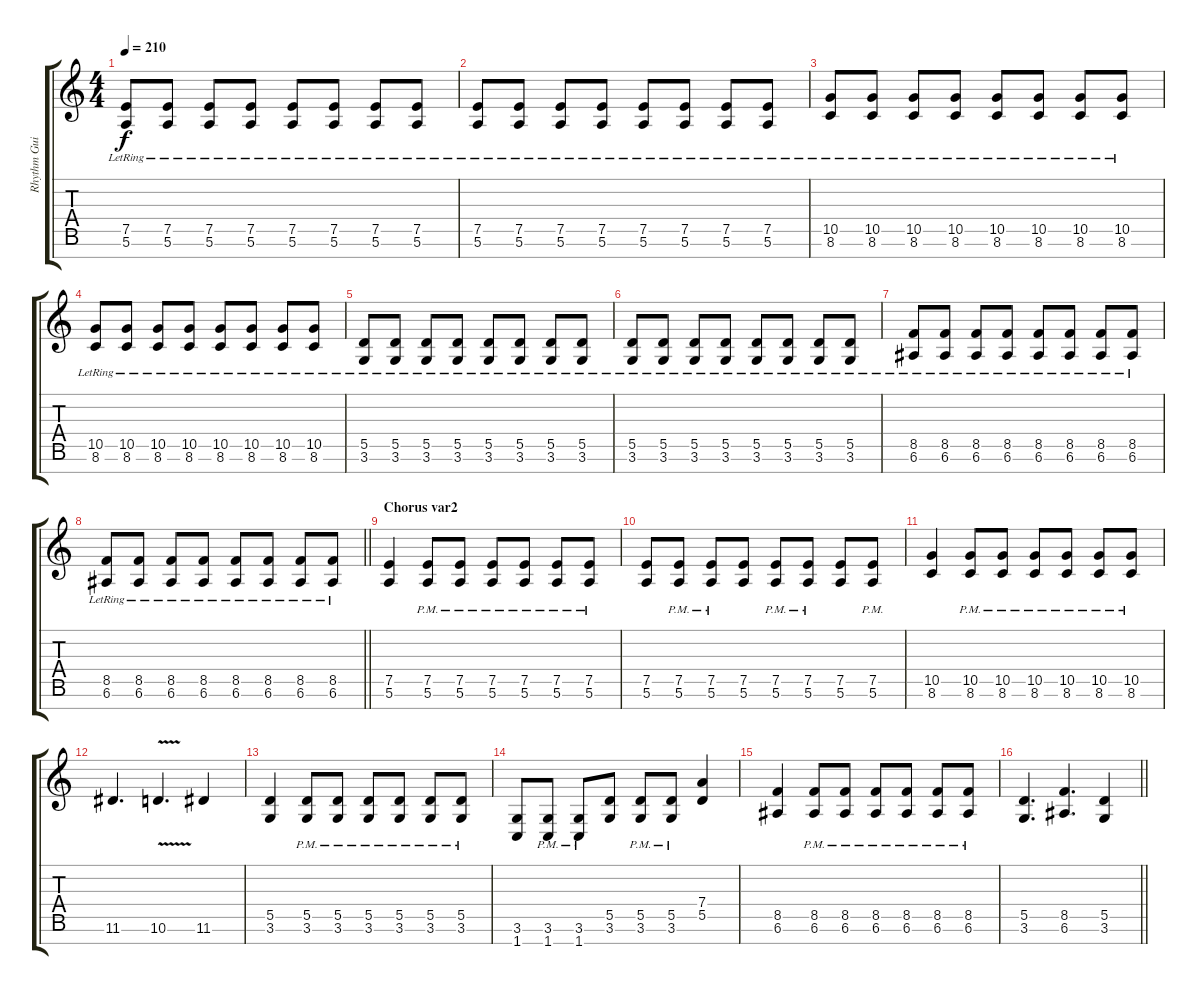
\track ("Rhythm Guitar 1" "Rhythm Gui") {instrument distortionguitar}
\staff {score tabs}
\tuning (E4 B3 G3 D3 A2 E2 B1) {hide}
\ts (4 4)
\tempo 210
\clef g2
\ks c
(7.5{lr} 5.6{lr}).8{dy f} (7.5{lr} 5.6{lr}).8 (7.5{lr} 5.6{lr}).8 (7.5{lr} 5.6{lr}).8 (7.5{lr} 5.6{lr}).8 (7.5{lr} 5.6{lr}).8 (7.5{lr} 5.6{lr}).8 (7.5{lr} 5.6{lr}).8 |
(7.5{lr} 5.6{lr}).8 (7.5{lr} 5.6{lr}).8 (7.5{lr} 5.6{lr}).8 (7.5{lr} 5.6{lr}).8 (7.5{lr} 5.6{lr}).8 (7.5{lr} 5.6{lr}).8 (7.5{lr} 5.6{lr}).8 (7.5{lr} 5.6{lr}).8 |
(10.5{lr} 8.6{lr}).8 (10.5{lr} 8.6{lr}).8 (10.5{lr} 8.6{lr}).8 (10.5{lr} 8.6{lr}).8 (10.5{lr} 8.6{lr}).8 (10.5{lr} 8.6{lr}).8 (10.5{lr} 8.6{lr}).8 (10.5{lr} 8.6{lr}).8 |
(10.5{lr} 8.6{lr}).8 (10.5{lr} 8.6{lr}).8 (10.5{lr} 8.6{lr}).8 (10.5{lr} 8.6{lr}).8 (10.5{lr} 8.6{lr}).8 (10.5{lr} 8.6{lr}).8 (10.5{lr} 8.6{lr}).8 (10.5{lr} 8.6{lr}).8 |
(5.5{lr} 3.6{lr}).8 (5.5{lr} 3.6{lr}).8 (5.5{lr} 3.6{lr}).8 (5.5{lr} 3.6{lr}).8 (5.5{lr} 3.6{lr}).8 (5.5{lr} 3.6{lr}).8 (5.5{lr} 3.6{lr}).8 (5.5{lr} 3.6{lr}).8 |
(5.5{lr} 3.6{lr}).8 (5.5{lr} 3.6{lr}).8 (5.5{lr} 3.6{lr}).8 (5.5{lr} 3.6{lr}).8 (5.5{lr} 3.6{lr}).8 (5.5{lr} 3.6{lr}).8 (5.5{lr} 3.6{lr}).8 (5.5{lr} 3.6{lr}).8 |
(8.5{lr} 6.6{lr}).8 (8.5{lr} 6.6{lr}).8 (8.5{lr} 6.6{lr}).8 (8.5{lr} 6.6{lr}).8 (8.5{lr} 6.6{lr}).8 (8.5{lr} 6.6{lr}).8 (8.5{lr} 6.6{lr}).8 (8.5{lr} 6.6{lr}).8 |
\barLineRight lightlight
(8.5{lr} 6.6{lr}).8 (8.5{lr} 6.6{lr}).8 (8.5{lr} 6.6{lr}).8 (8.5{lr} 6.6{lr}).8 (8.5{lr} 6.6{lr}).8 (8.5{lr} 6.6{lr}).8 (8.5{lr} 6.6{lr}).8 (8.5{lr} 6.6{lr}).8 |
\section ("" "Chorus var2")
(7.5 5.6).4 (7.5{pm} 5.6{pm}).8 (7.5{pm} 5.6{pm}).8 (7.5{pm} 5.6{pm}).8 (7.5{pm} 5.6{pm}).8 (7.5{pm} 5.6{pm}).8 (7.5{pm} 5.6{pm}).8 |
(7.5 5.6).8 (7.5{pm} 5.6{pm}).8 (7.5{pm} 5.6{pm}).8 (7.5 5.6).8 (7.5{pm} 5.6{pm}).8 (7.5{pm} 5.6{pm}).8 (7.5 5.6).8 (7.5{pm} 5.6{pm}).8 |
(10.5 8.6).4 (10.5{pm} 8.6{pm}).8 (10.5{pm} 8.6{pm}).8 (10.5{pm} 8.6{pm}).8 (10.5{pm} 8.6{pm}).8 (10.5{pm} 8.6{pm}).8 (10.5{pm} 8.6{pm}).8 |
11.6.4{d} 10.6{v}.4{d} 11.6.4 |
(5.5 3.6).4 (5.5{pm} 3.6{pm}).8 (5.5{pm} 3.6{pm}).8 (5.5{pm} 3.6{pm}).8 (5.5{pm} 3.6{pm}).8 (5.5{pm} 3.6{pm}).8 (5.5{pm} 3.6{pm}).8 |
(3.6 1.7).8 (3.6{pm} 1.7{pm}).8 (3.6{pm} 1.7{pm}).8 (5.5 3.6).8 (5.5{pm} 3.6{pm}).8 (5.5{pm} 3.6{pm}).8 (7.4 5.5).4 |
(8.5 6.6).4 (8.5{pm} 6.6{pm}).8 (8.5{pm} 6.6{pm}).8 (8.5{pm} 6.6{pm}).8 (8.5{pm} 6.6{pm}).8 (8.5{pm} 6.6{pm}).8 (8.5{pm} 6.6{pm}).8 |
\barLineRight lightlight
(5.5 3.6).4{d} (8.5 6.6).4{d} (5.5 3.6).4
